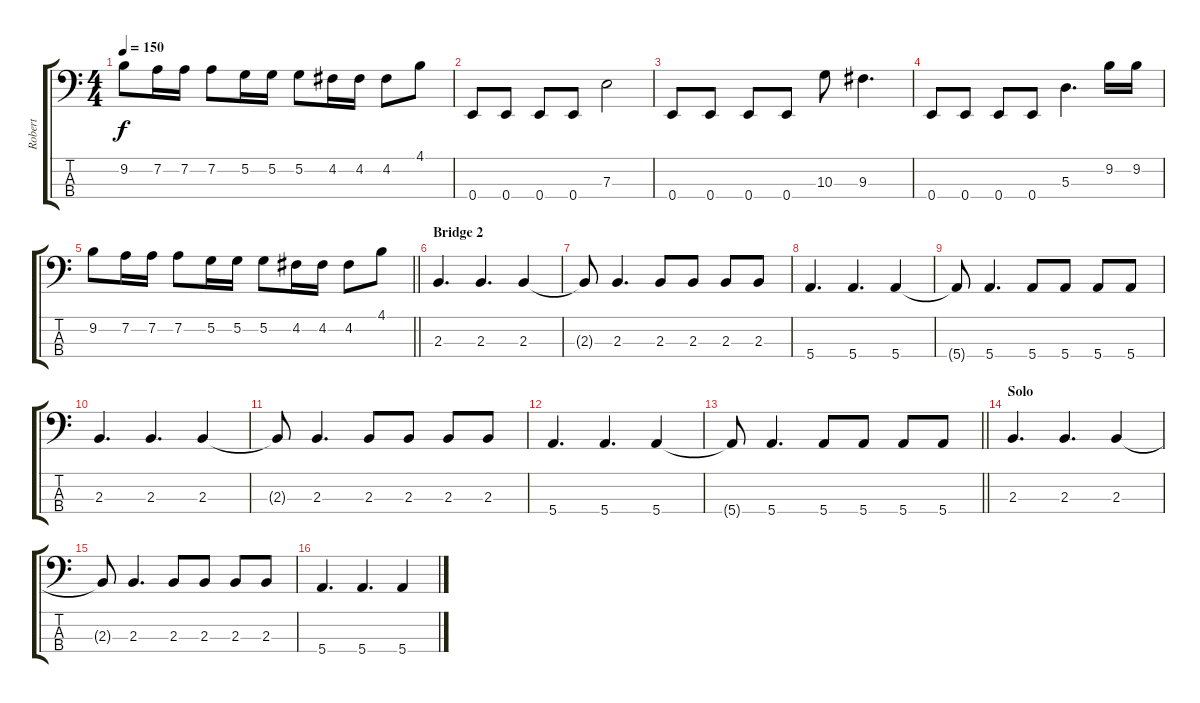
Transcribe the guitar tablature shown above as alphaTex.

\track ("Robert" "Robert") {instrument electricbassfinger}
\staff {score tabs}
\tuning (G2 D2 A1 E1) {hide}
\ts (4 4)
\tempo 150
\clef f4
\ks c
9.2.8{dy f} 7.2.16 7.2.16 7.2.8 5.2.16 5.2.16 5.2.8 4.2.16 4.2.16 4.2.8 4.1.8 |
0.4.8 0.4.8 0.4.8 0.4.8 7.3.2 |
0.4.8 0.4.8 0.4.8 0.4.8 10.3.8 9.3.4{d} |
0.4.8 0.4.8 0.4.8 0.4.8 5.3.4{d} 9.2.16 9.2.16 |
\barLineRight lightlight
9.2.8 7.2.16 7.2.16 7.2.8 5.2.16 5.2.16 5.2.8 4.2.16 4.2.16 4.2.8 4.1.8 |
\section ("" "Bridge 2")
2.3.4{d} 2.3.4{d} 2.3.4 |
2.3{t}.8 2.3.4{d} 2.3.8 2.3.8 2.3.8 2.3.8 |
5.4.4{d} 5.4.4{d} 5.4.4 |
5.4{t}.8 5.4.4{d} 5.4.8 5.4.8 5.4.8 5.4.8 |
2.3.4{d} 2.3.4{d} 2.3.4 |
2.3{t}.8 2.3.4{d} 2.3.8 2.3.8 2.3.8 2.3.8 |
5.4.4{d} 5.4.4{d} 5.4.4 |
\barLineRight lightlight
5.4{t}.8 5.4.4{d} 5.4.8 5.4.8 5.4.8 5.4.8 |
\section ("" "Solo")
2.3.4{d} 2.3.4{d} 2.3.4 |
2.3{t}.8 2.3.4{d} 2.3.8 2.3.8 2.3.8 2.3.8 |
5.4.4{d} 5.4.4{d} 5.4.4
